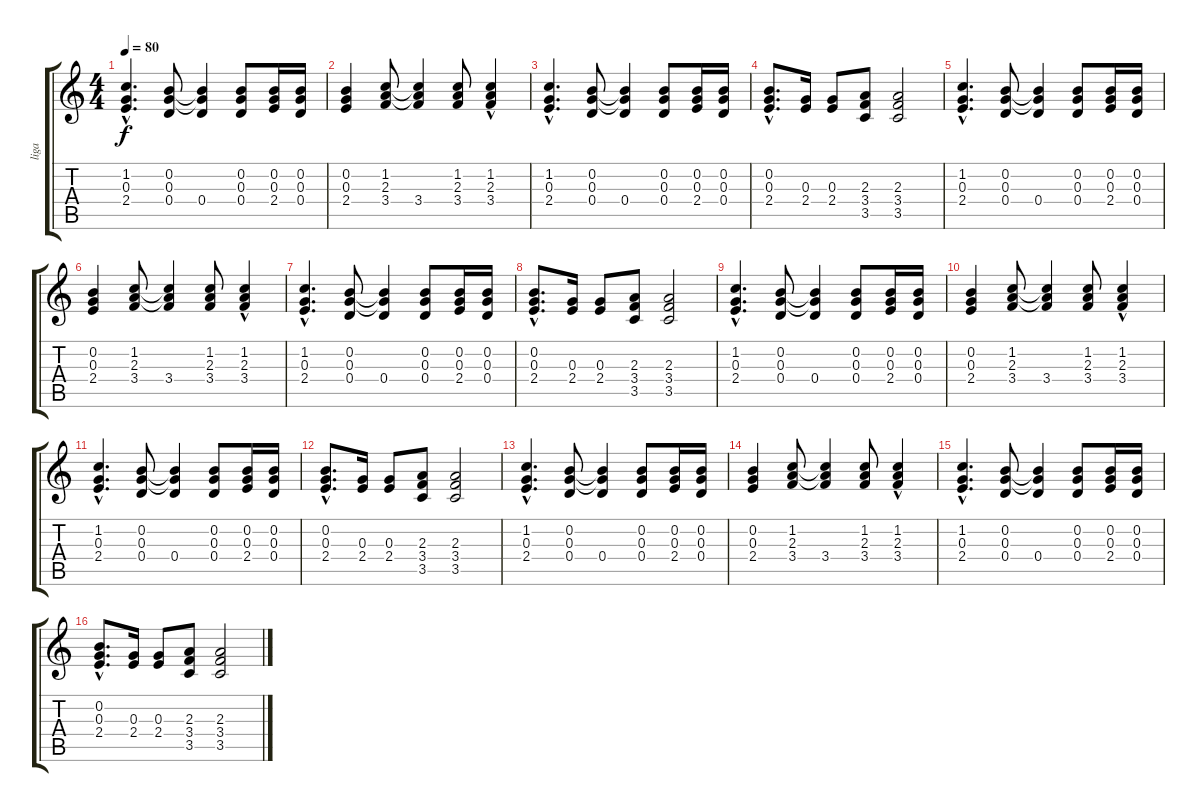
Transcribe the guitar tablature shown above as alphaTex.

\track ("liga" "liga") {instrument acousticguitarsteel}
\staff {score tabs}
\tuning (E4 B3 G3 D3 A2 E2) {hide}
\ts (4 4)
\tempo 80
\clef g2
\ks c
(1.2{hac} 0.3{hac} 2.4{hac}).4{d dy f instrument acousticguitarsteel} (0.2 0.3 0.4).8 (0.2{t} 0.3{t} 0.4).4 (0.2 0.3 0.4).8 (0.2 0.3 2.4).16 (0.2 0.3 0.4).16 |
(0.2 0.3 2.4).4 (1.2 2.3 3.4).8 (1.2{t} 2.3{t} 3.4).4 (1.2 2.3 3.4).8 (1.2{hac} 2.3{hac} 3.4{hac}).4 |
(1.2{hac} 0.3{hac} 2.4{hac}).4{d} (0.2 0.3 0.4).8 (0.2{t} 0.3{t} 0.4).4 (0.2 0.3 0.4).8 (0.2 0.3 2.4).16 (0.2 0.3 0.4).16 |
(0.2{hac} 0.3{hac} 2.4{hac}).8{d} (0.3 2.4).16 (0.3 2.4).8 (2.3 3.4 3.5).8 (2.3 3.4 3.5).2 |
(1.2{hac} 0.3{hac} 2.4{hac}).4{d} (0.2 0.3 0.4).8 (0.2{t} 0.3{t} 0.4).4 (0.2 0.3 0.4).8 (0.2 0.3 2.4).16 (0.2 0.3 0.4).16 |
(0.2 0.3 2.4).4 (1.2 2.3 3.4).8 (1.2{t} 2.3{t} 3.4).4 (1.2 2.3 3.4).8 (1.2{hac} 2.3{hac} 3.4{hac}).4 |
(1.2{hac} 0.3{hac} 2.4{hac}).4{d} (0.2 0.3 0.4).8 (0.2{t} 0.3{t} 0.4).4 (0.2 0.3 0.4).8 (0.2 0.3 2.4).16 (0.2 0.3 0.4).16 |
(0.2{hac} 0.3{hac} 2.4{hac}).8{d} (0.3 2.4).16 (0.3 2.4).8 (2.3 3.4 3.5).8 (2.3 3.4 3.5).2 |
(1.2{hac} 0.3{hac} 2.4{hac}).4{d} (0.2 0.3 0.4).8 (0.2{t} 0.3{t} 0.4).4 (0.2 0.3 0.4).8 (0.2 0.3 2.4).16 (0.2 0.3 0.4).16 |
(0.2 0.3 2.4).4 (1.2 2.3 3.4).8 (1.2{t} 2.3{t} 3.4).4 (1.2 2.3 3.4).8 (1.2{hac} 2.3{hac} 3.4{hac}).4 |
(1.2{hac} 0.3{hac} 2.4{hac}).4{d} (0.2 0.3 0.4).8 (0.2{t} 0.3{t} 0.4).4 (0.2 0.3 0.4).8 (0.2 0.3 2.4).16 (0.2 0.3 0.4).16 |
(0.2{hac} 0.3{hac} 2.4{hac}).8{d} (0.3 2.4).16 (0.3 2.4).8 (2.3 3.4 3.5).8 (2.3 3.4 3.5).2 |
(1.2{hac} 0.3{hac} 2.4{hac}).4{d} (0.2 0.3 0.4).8 (0.2{t} 0.3{t} 0.4).4 (0.2 0.3 0.4).8 (0.2 0.3 2.4).16 (0.2 0.3 0.4).16 |
(0.2 0.3 2.4).4 (1.2 2.3 3.4).8 (1.2{t} 2.3{t} 3.4).4 (1.2 2.3 3.4).8 (1.2{hac} 2.3{hac} 3.4{hac}).4 |
(1.2{hac} 0.3{hac} 2.4{hac}).4{d} (0.2 0.3 0.4).8 (0.2{t} 0.3{t} 0.4).4 (0.2 0.3 0.4).8 (0.2 0.3 2.4).16 (0.2 0.3 0.4).16 |
(0.2{hac} 0.3{hac} 2.4{hac}).8{d} (0.3 2.4).16 (0.3 2.4).8 (2.3 3.4 3.5).8 (2.3 3.4 3.5).2
